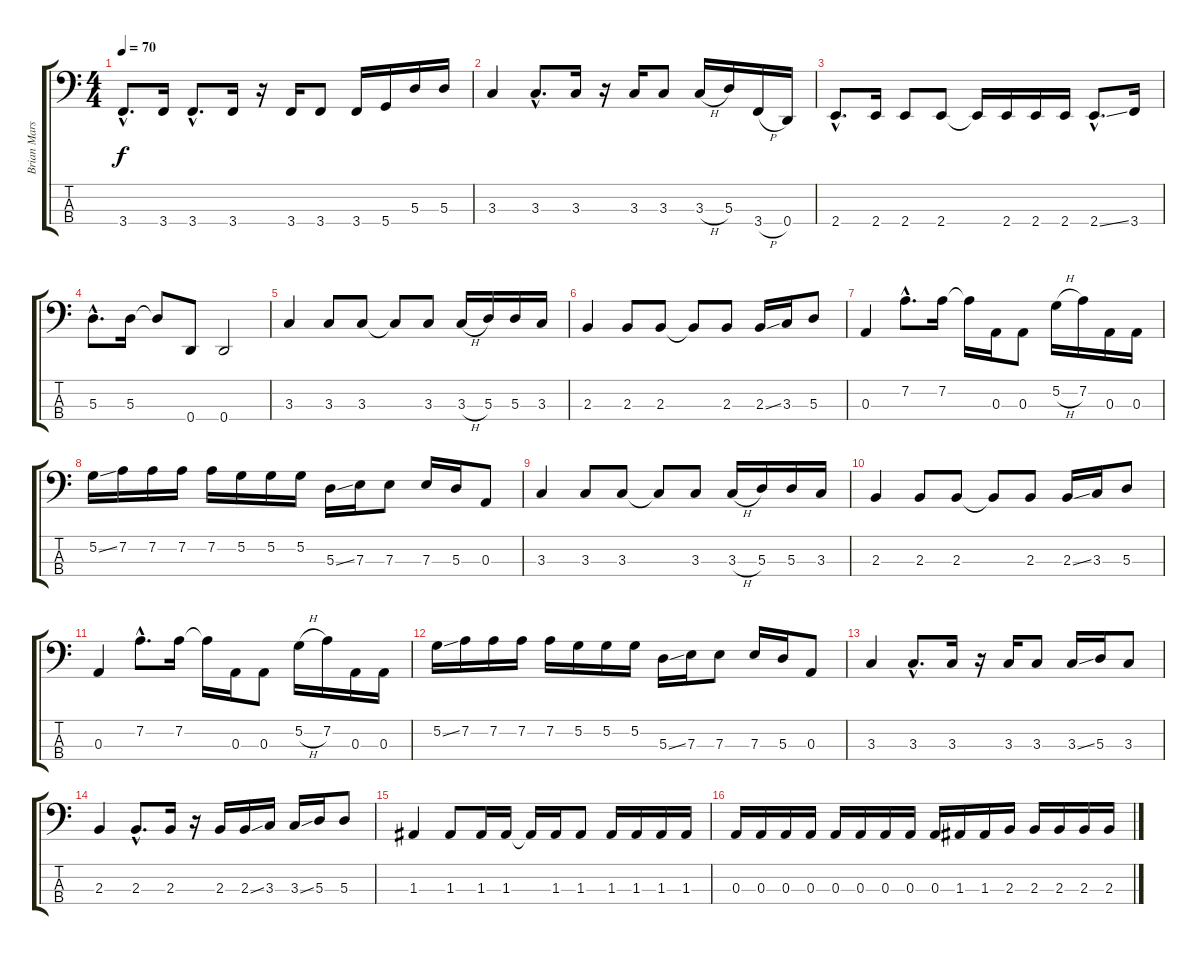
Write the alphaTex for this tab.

\track ("Brian Marshall" "Brian Mars") {instrument electricbasspick}
\staff {score tabs}
\tuning (G2 D2 A1 D1) {hide}
\ts (4 4)
\tempo 70
\clef f4
\ks c
3.4{hac}.8{d dy f} 3.4.16 3.4{hac}.8{d} 3.4.16 r.16 3.4.16 3.4.8 3.4.16 5.4.16 5.3.16 5.3.16 |
3.3.4 3.3{hac}.8{d} 3.3.16 r.16 3.3.16 3.3.8 3.3{h}.16 5.3.16 3.4{h}.16 0.4.16 |
2.4{hac}.8{d} 2.4.16 2.4.8 2.4.8 2.4{t}.16 2.4.16 2.4.16 2.4.16 2.4{ss hac}.8{d} 3.4.16 |
5.3{hac}.8{d} 5.3.16 5.3{t}.8 0.4.8 0.4.2 |
3.3.4 3.3.8 3.3.8 3.3{t}.8 3.3.8 3.3{h}.16 5.3.16 5.3.16 3.3.16 |
2.3.4 2.3.8 2.3.8 2.3{t}.8 2.3.8 2.3{ss}.16 3.3.16 5.3.8 |
0.3.4 7.2{hac}.8{d} 7.2.16 7.2{t}.16 0.3.16 0.3.8 5.2{h}.16 7.2.16 0.3.16 0.3.16 |
5.2{ss}.16 7.2.16 7.2.16 7.2.16 7.2.16 5.2.16 5.2.16 5.2.16 5.3{ss}.16 7.3.16 7.3.8 7.3.16 5.3.16 0.3.8 |
3.3.4 3.3.8 3.3.8 3.3{t}.8 3.3.8 3.3{h}.16 5.3.16 5.3.16 3.3.16 |
2.3.4 2.3.8 2.3.8 2.3{t}.8 2.3.8 2.3{ss}.16 3.3.16 5.3.8 |
0.3.4 7.2{hac}.8{d} 7.2.16 7.2{t}.16 0.3.16 0.3.8 5.2{h}.16 7.2.16 0.3.16 0.3.16 |
5.2{ss}.16 7.2.16 7.2.16 7.2.16 7.2.16 5.2.16 5.2.16 5.2.16 5.3{ss}.16 7.3.16 7.3.8 7.3.16 5.3.16 0.3.8 |
3.3.4 3.3{hac}.8{d} 3.3.16 r.16 3.3.16 3.3.8 3.3{ss}.16 5.3.16 3.3.8 |
2.3.4 2.3{hac}.8{d} 2.3.16 r.16 2.3.16 2.3{ss}.16 3.3.16 3.3{ss}.16 5.3.16 5.3.8 |
1.3.4 1.3.8 1.3.16 1.3.16 1.3{t}.16 1.3.16 1.3.8 1.3.16 1.3.16 1.3.16 1.3.16 |
0.3.16 0.3.16 0.3.16 0.3.16 0.3.16 0.3.16 0.3.16 0.3.16 0.3.16 1.3.16 1.3.16 2.3.16 2.3.16 2.3.16 2.3.16 2.3.16
